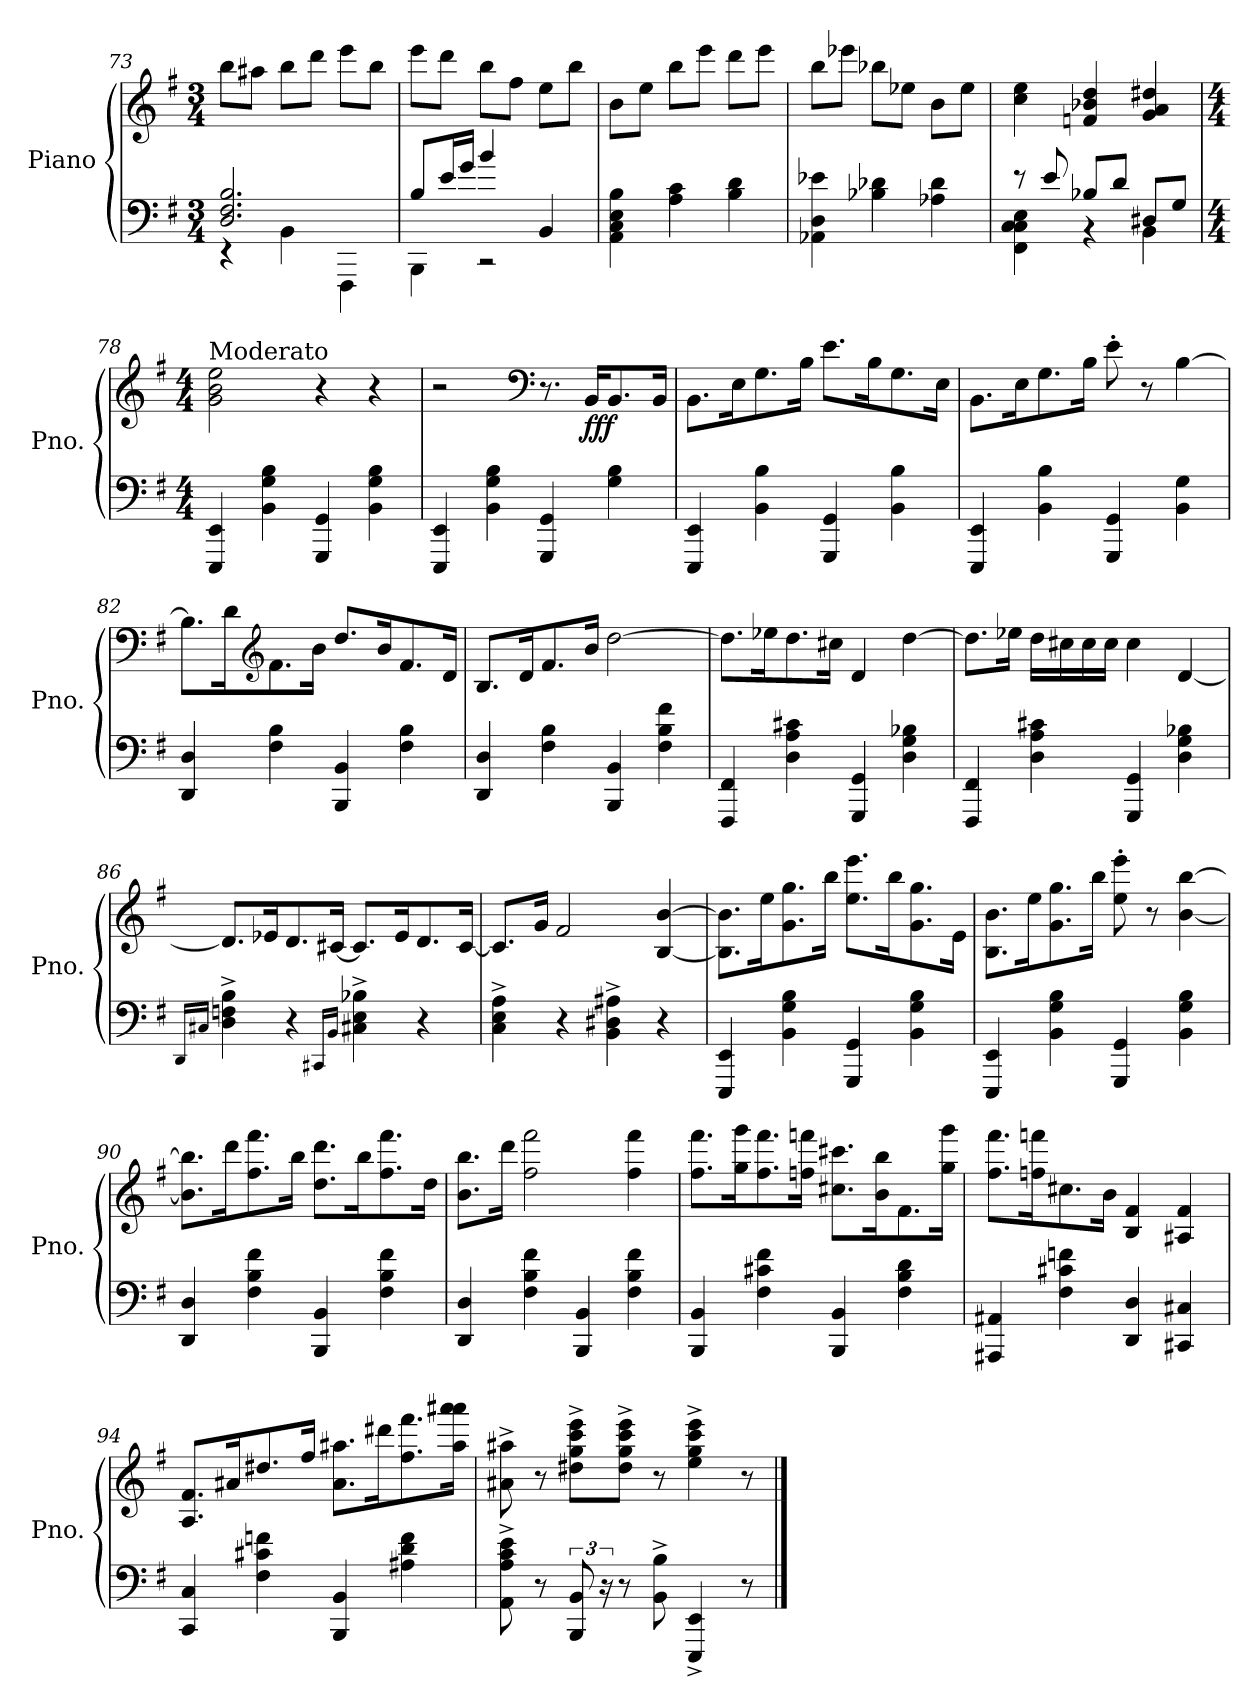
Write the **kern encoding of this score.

**kern	**kern	**dynam
*part1	*part1	*part1
*staff2	*staff1	*staff1/2
*I"Piano	*	*
*I'Pno.	*	*
*clefF4	*clefG2	*
*k[f#]	*k[f#]	*
*G:	*G:	*
*M3/4	*M3/4	*
=73	=73	=73
*^	*	*
2.D/ 2.F#/ 2.B/	4r	8bb\L	.
.	.	8aa#X\J	.
.	4BB\	8bb\L	.
.	.	8ddd\J	.
.	4FFF#\	8eee\L	.
.	.	8bb\J	.
=74	=74	=74	=74
8B/L	4BBB\	8eee\L	.
16e/L	.	8ddd\J	.
16g/JJ	.	.	.
4b/	2r	8bb\L	.
.	.	8ff#\J	.
4BB/	.	8ee\L	.
.	.	8bb\J	.
*v	*v	*	*
=75	=75	=75
4AA\ 4C\ 4E\ 4B\	8b\L	.
.	8ee\J	.
4A\ 4c\	8bb\L	.
.	8eee\J	.
4B\ 4d\	8ddd\L	.
.	8eee\J	.
=76	=76	=76
4AA-X\ 4D\ 4e-X\	8bb\L	.
.	8eee-X\J	.
4B-X\ 4d-X\	8bb-X\L	.
.	8ee-X\J	.
4A-X\ 4d-\	8b\L	.
.	8ee-\J	.
!!LO:LB:g=z
=77	=77	=77
*^	*	*
8r	4FF#\ 4C\ 4C\ 4E\	4cc\ 4ee\	.
8e/	.	.	.
8B-X/L	4r	4fn/ 4b-X/ 4dd/	.
8d/J	.	.	.
8D#X/L	4BB\	4g/ 4a/ 4dd#X/	.
8G/J	.	.	.
*v	*v	*	*
=78	=78	=78
*M4/4	*M4/4	*
!	!LO:TX:a:t=Moderato	!
4EEE/ 4EE/	2g\ 2b\ 2ee\	.
4BB\ 4G\ 4B\	.	.
4GGG/ 4GG/	4r	.
4BB\ 4G\ 4B\	4r	.
=79	=79	=79
4EEE/ 4EE/	2r	.
4BB\ 4G\ 4B\	.	.
*	*clefF4	*
4GGG/ 4GG/	8.r	.
!	!	!LO:DY:b
.	16BB/KL	fff
4G\ 4B\	8.BB/	.
.	16BB/Jk	.
=80	=80	=80
4EEE/ 4EE/	8.BB\L	.
.	16E\K	.
4BB\ 4B\	8.G\	.
.	16B\Jk	.
4GGG/ 4GG/	8.e\L	.
.	16B\K	.
4BB\ 4B\	8.G\	.
.	16E\Jk	.
=81	=81	=81
4EEE/ 4EE/	8.BB\L	.
.	16E\K	.
4BB\ 4B\	8.G\	.
.	16B\Jk	.
4GGG/ 4GG/	8e'\	.
.	8r	.
4BB\ 4G\	[4B\	.
!!LO:LB:g=z
=82	=82	=82
4DD/ 4D/	8.B\L]	.
.	16d\K	.
*	*clefG2	*
4F#\ 4B\	8.f#\	.
.	16b\Jk	.
4BBB/ 4BB/	8.dd/L	.
.	16b/K	.
4F#\ 4B\	8.f#/	.
.	16d/Jk	.
=83	=83	=83
4DD/ 4D/	8.B/L	.
.	16d/K	.
4F#\ 4B\	8.f#/	.
.	16b/Jk	.
4BBB/ 4BB/	[2dd\	.
4F#\ 4B\ 4f#\	.	.
=84	=84	=84
4FFF#/ 4FF#/	8.dd\L]	.
.	16ee-X\K	.
4D\ 4A\ 4c#X\	8.dd\	.
.	16cc#X\Jk	.
4GGG/ 4GG/	4d/	.
4D\ 4G\ 4B-X\	[4dd\	.
=85	=85	=85
4FFF#/ 4FF#/	8.dd\L]	.
.	16ee-X\Jk	.
4D\ 4A\ 4c#X\	16dd\LL	.
.	16cc#X\	.
.	16cc#\	.
.	16cc#\JJ	.
4GGG/ 4GG/	4cc#\	.
4D\ 4G\ 4B-X\	[4d/	.
!!LO:PB:g=z
=86	=86	=86
16qDD/LL	.	.
16qC#X/JJ	.	.
4D\^ 4Fn\^ 4B\^	8.d/L]	.
.	16e-X/K	.
4r	8.d/	.
.	[16c#X/Jk	.
16qCC#X/LL	.	.
16qBB/JJ	.	.
4C#\^ 4E\^ 4B-X\^	8.c#/L]	.
.	16e-/K	.
4r	8.d/	.
.	[16c#/Jk	.
=87	=87	=87
4C\^ 4E\^ 4A\^	8.c#/L]	.
.	16g/Jk	.
4r	2f#/	.
4BB\^ 4D#X\^ 4A#X\^	.	.
4r	[4B/ [4b/	.
=88	=88	=88
4EEE/ 4EE/	8.B\] 8.b\]L	.
.	16ee\K	.
4BB\ 4G\ 4B\	8.g\ 8.gg\	.
.	16bb\Jk	.
4GGG/ 4GG/	8.ee\ 8.eee\L	.
.	16bb\K	.
4BB\ 4G\ 4B\	8.g\ 8.gg\	.
.	16e\Jk	.
=89	=89	=89
4EEE/ 4EE/	8.B\ 8.b\L	.
.	16ee\K	.
4BB\ 4G\ 4B\	8.g\ 8.gg\	.
.	16bb\Jk	.
4GGG/ 4GG/	8ee\' 8eee\'	.
.	8r	.
4BB\ 4G\ 4B\	[4b\ [4bb\	.
!!LO:LB:g=z
=90	=90	=90
4DD/ 4D/	8.b\] 8.bb\]L	.
.	16ddd\K	.
4F#\ 4B\ 4f#\	8.ff#\ 8.fff#\	.
.	16bb\Jk	.
4BBB/ 4BB/	8.dd\ 8.ddd\L	.
.	16bb\K	.
4F#\ 4B\ 4f#\	8.ff#\ 8.fff#\	.
.	16dd\Jk	.
=91	=91	=91
4DD/ 4D/	8.b\ 8.bb\L	.
.	16ddd\Jk	.
4F#\ 4B\ 4f#\	2ff#\ 2fff#\	.
4BBB/ 4BB/	.	.
4F#\ 4B\ 4f#\	4ff#\ 4fff#\	.
=92	=92	=92
4BBB/ 4BB/	8.ff#\ 8.fff#\L	.
.	16gg\ 16ggg\K	.
4F#\ 4c#X\ 4f#\	8.ff#\ 8.fff#\	.
.	16ffn\ 16fffn\Jk	.
4BBB/ 4BB/	8.cc#X\ 8.ccc#X\L	.
.	16b\ 16bb\K	.
4F#\ 4B\ 4d\	8.f#\	.
.	16gg\ 16ggg\Jk	.
=93	=93	=93
4AAA#X/ 4AA#X/	8.ff#\ 8.fff#\L	.
.	16ffn\ 16fffn\K	.
4F#\ 4c#X\ 4fn\	8.cc#X\	.
.	16b\Jk	.
4DD/ 4D/	4B/ 4f#/	.
4CC#X/ 4C#X/	4A#X/ 4f#/	.
!!LO:LB:g=z
=94	=94	=94
4CC/ 4C/	8.A/ 8.f#/L	.
.	16a#X/K	.
4F#\ 4c#X\ 4fn\	8.dd#X/	.
.	16ff#/Jk	.
4BBB/ 4BB/	8.a#\ 8.aa#X\L	.
.	16ddd#X\K	.
4A#X\ 4d\ 4f\	8.ff#\ 8.fff#\	.
.	16aa#\ 16aaa\ 16aaa#X\Jk	.
=95	=95	=95
8AA\^ 8A\^ 8c\^ 8e\^	8a#X\^ 8aa#X\^	.
8r	8r	.
12BBB/ 12BB/	8dd#X\^ 8gg\^ 8ccc\^ 8eee\^L	.
24r	.	.
8r	8dd#\^ 8gg\^ 8ccc\^ 8eee\^J	.
8BB\^ 8B\^	8r	.
4EEE/^ 4EE/^	4ee\^ 4gg\^ 4ccc\^ 4eee\^	.
8r	8r	.
==	==	==
*-	*-	*-
